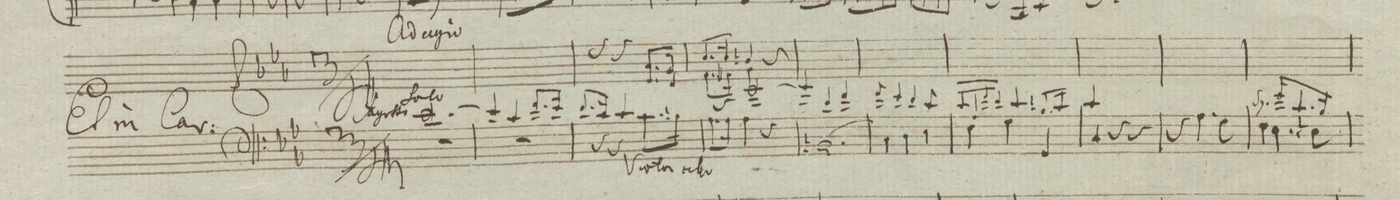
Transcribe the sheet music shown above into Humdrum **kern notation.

**kern	**fba	**dynam
*I"Organo	*	*
*clefF4	*	*
*k[b-e-a-]	*	*
*met(c|)	*	*
*M3/4	*	*
2.r	.	.
=68	=68	=68
2.r	.	.
=69	=69	=69
4r	.	.
4r	.	.
8.c\L	.	.
16B-\Jk	.	.
=70	=70	=70
8.A-\L	.	.
16A-\Jk	.	.
4A-\	.	.
4r	.	.
=71	=71	=71
(2.BBn/	.	.
=72	=72	=72
4C/)	.	.
4D\	.	.
4E-\	.	.
=73	=73	=73
4F\	.	.
4G\	.	.
4GG/	.	.
=74	=74	=74
4C/	.	.
4r	.	.
4r	.	.
=75	=75	=75
4r	.	.
4.A-\	.	.
8G\	.	.
=76	=76	=76
4F\	.	.
4.E-\	.	.
8En\	.	.
=77	=77	=77
*-	*-	*-
